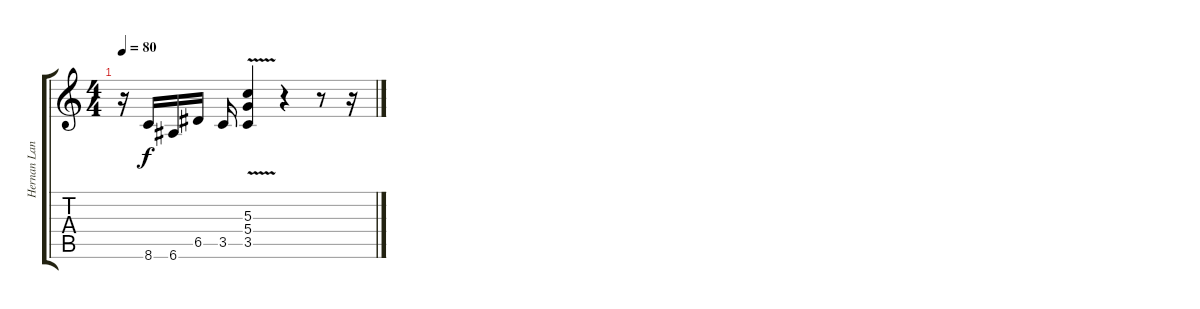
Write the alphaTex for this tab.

\track ("Hernan Langer" "Hernan Lan") {instrument distortionguitar}
\staff {score tabs}
\tuning (E4 B3 G3 D3 A2 E2) {hide}
\ts (4 4)
\tempo 80
\clef g2
\ks c
r.16{dy f} 8.6.16 6.6.16 6.5.16 3.5.16 (5.3 5.4{v} 3.5).4 r.4 r.8 r.16
